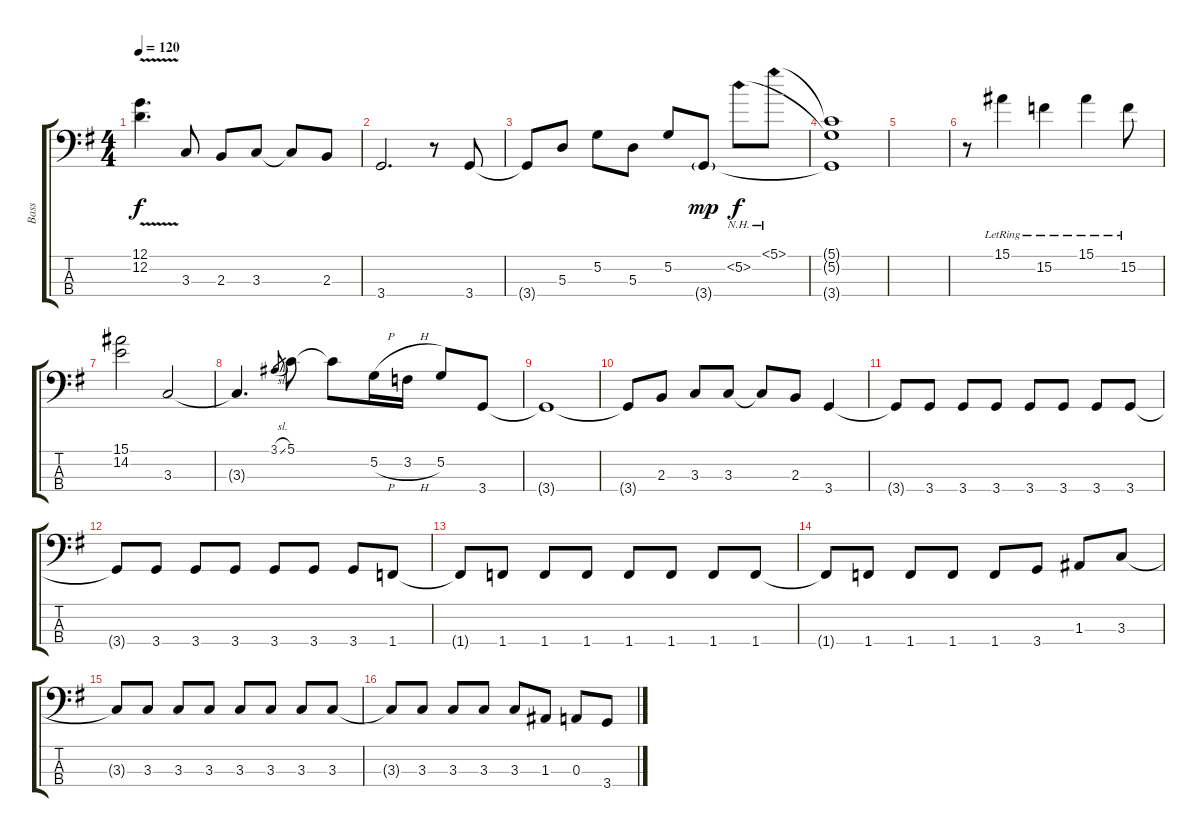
\track ("Bass" "Bass") {instrument electricbassfinger}
\staff {score tabs}
\tuning (G2 D2 A1 E1) {hide}
\ts (4 4)
\tempo 120
\clef f4
\ks g
(12.1{v t} 12.2{t}).4{d dy f} 3.3.8 2.3.8 3.3.8 3.3{t}.8 2.3.8 |
3.4.2{d} r.8 3.4.8 |
3.4{t}.8 5.3.8 5.2.8 5.3.8 5.2.8 3.4{g}.8{dy mp} 5.2{nh}.8{dy f} 5.1{nh}.8 |
(5.1{t} 5.2{t} 3.4{t}).1 |
|
r.8 15.1{lr}.4 15.2{lr}.4 15.1{lr}.4 15.2{lr}.8 |
(15.1 14.2).2 3.3.2 |
3.3{t}.4{d} 3.1{sl}.8{gr} 5.1.8 5.1{t}.8 5.2{h}.16 3.2{h}.16 5.2.8 3.4.8 |
3.4{t}.1 |
3.4{t}.8 2.3.8 3.3.8 3.3.8 3.3{t}.8 2.3.8 3.4.4 |
3.4{t}.8 3.4.8 3.4.8 3.4.8 3.4.8 3.4.8 3.4.8 3.4.8 |
3.4{t}.8 3.4.8 3.4.8 3.4.8 3.4.8 3.4.8 3.4.8 1.4.8 |
1.4{t}.8 1.4.8 1.4.8 1.4.8 1.4.8 1.4.8 1.4.8 1.4.8 |
1.4{t}.8 1.4.8 1.4.8 1.4.8 1.4.8 3.4.8 1.3.8 3.3.8 |
3.3{t}.8 3.3.8 3.3.8 3.3.8 3.3.8 3.3.8 3.3.8 3.3.8 |
3.3{t}.8 3.3.8 3.3.8 3.3.8 3.3.8 1.3.8 0.3.8 3.4.8
